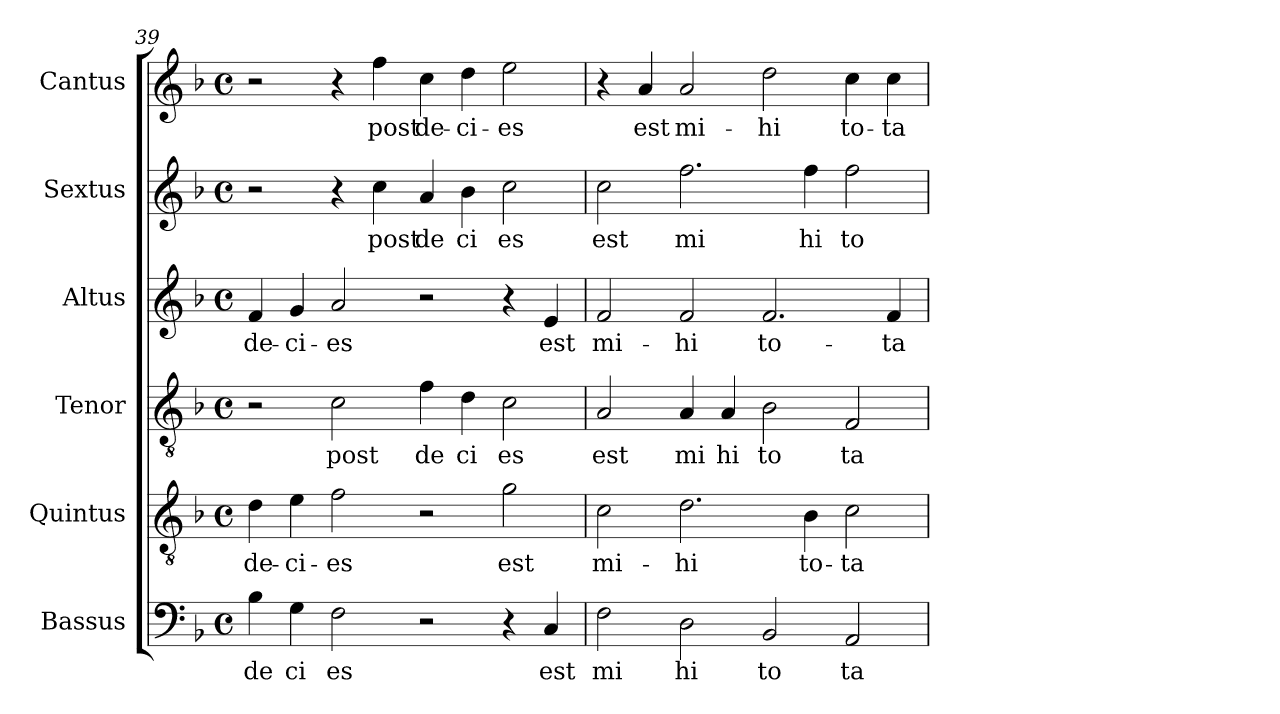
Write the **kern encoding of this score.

**kern	**text	**kern	**text	**kern	**text	**kern	**text	**kern	**text	**kern	**text
*part6	*part6	*part5	*part5	*part4	*part4	*part3	*part3	*part2	*part2	*part1	*part1
*staff6	*staff6	*staff5	*staff5	*staff4	*staff4	*staff3	*staff3	*staff2	*staff2	*staff1	*staff1
*I"Bassus	*	*I"Quintus	*	*I"Tenor	*	*I"Altus	*	*I"Sextus	*	*I"Cantus	*
*clefF4	*	*clefGv2	*	*clefGv2	*	*clefG2	*	*clefG2	*	*clefG2	*
*k[b-]	*	*k[b-]	*	*k[b-]	*	*k[b-]	*	*k[b-]	*	*k[b-]	*
*F:	*	*F:	*	*F:	*	*F:	*	*F:	*	*F:	*
*M4/4	*	*M4/4	*	*M4/4	*	*M4/4	*	*M4/4	*	*M4/4	*
*met(c)	*	*met(c)	*	*met(c)	*	*met(c)	*	*met(c)	*	*met(c)	*
=39	=39	=39	=39	=39	=39	=39	=39	=39	=39	=39	=39
!	!LO:LY:b:cj	!	!LO:LY:b:cj	!	!	!	!LO:LY:b:cj	!	!	!	!
4B-\	de	4d\	de-	2r	.	4f/	de-	2r	.	2r	.
!	!LO:LY:b:cj	!	!LO:LY:b:cj	!	!	!	!LO:LY:b:cj	!	!	!	!
4G\	ci	4e\	-ci-	.	.	4g/	-ci-	.	.	.	.
!	!LO:LY:b:cj	!	!LO:LY:b:cj	!	!LO:LY:b:cj	!	!LO:LY:b:cj	!	!	!	!
2F\	es	2f\	-es	2c\	post	2a/	-es	4r	.	4r	.
!	!	!	!	!	!	!	!	!	!LO:LY:b:cj	!	!LO:LY:b:cj
.	.	.	.	.	.	.	.	4cc\	post	4ff\	post
!	!	!	!	!	!LO:LY:b:cj	!	!	!	!LO:LY:b:cj	!	!LO:LY:b:cj
2r	.	2r	.	4f\	de	2r	.	4a/	de	4cc\	de-
!	!	!	!	!	!LO:LY:b:cj	!	!	!	!LO:LY:b:cj	!	!LO:LY:b:cj
.	.	.	.	4d\	ci	.	.	4b-\	ci	4dd\	-ci-
!	!	!	!LO:LY:b:cj	!	!LO:LY:b:cj	!	!	!	!LO:LY:b:cj	!	!LO:LY:b:cj
4r	.	2g\	est	2c\	es	4r	.	2cc\	es	2ee\	-es
!	!LO:LY:b:cj	!	!	!	!	!	!LO:LY:b:cj	!	!	!	!
4C/	est	.	.	.	.	4e/	est	.	.	.	.
=40	=40	=40	=40	=40	=40	=40	=40	=40	=40	=40	=40
!	!LO:LY:b:cj	!	!LO:LY:b:cj	!	!LO:LY:b:cj	!	!LO:LY:b:cj	!	!LO:LY:b:cj	!	!
2F\	mi	2c\	mi-	2A/	est	2f/	mi-	2cc\	est	4r	.
!	!	!	!	!	!	!	!	!	!	!	!LO:LY:b:cj
.	.	.	.	.	.	.	.	.	.	4a/	est
!	!LO:LY:b:cj	!	!LO:LY:b:cj	!	!LO:LY:b:cj	!	!LO:LY:b:cj	!	!LO:LY:b:cj	!	!LO:LY:b:cj
2D\	hi	2.d\	-hi	4A/	mi	2f/	-hi	2.ff\	mi	2a/	mi-
!	!	!	!	!	!LO:LY:b:cj	!	!	!	!	!	!
.	.	.	.	4A/	hi	.	.	.	.	.	.
!	!LO:LY:b:cj	!	!	!	!LO:LY:b:cj	!	!LO:LY:b:cj	!	!	!	!LO:LY:b:cj
2BB-/	to	.	.	2B-\	to	2.f/	to-	.	.	2dd\	-hi
!	!	!	!LO:LY:b:cj	!	!	!	!	!	!LO:LY:b:cj	!	!
.	.	4B-\	to-	.	.	.	.	4ff\	hi	.	.
!	!LO:LY:b:cj	!	!LO:LY:b:cj	!	!LO:LY:b:cj	!	!	!	!LO:LY:b:cj	!	!LO:LY:b:cj
2AA/	ta	2c\	-ta	2F/	ta	.	.	2ff\	to	4cc\	to-
!	!	!	!	!	!	!	!LO:LY:b:cj	!	!	!	!LO:LY:b:cj
.	.	.	.	.	.	4f/	-ta	.	.	4cc\	-ta
=	=	=	=	=	=	=	=	=	=	=	=
*-	*-	*-	*-	*-	*-	*-	*-	*-	*-	*-	*-
